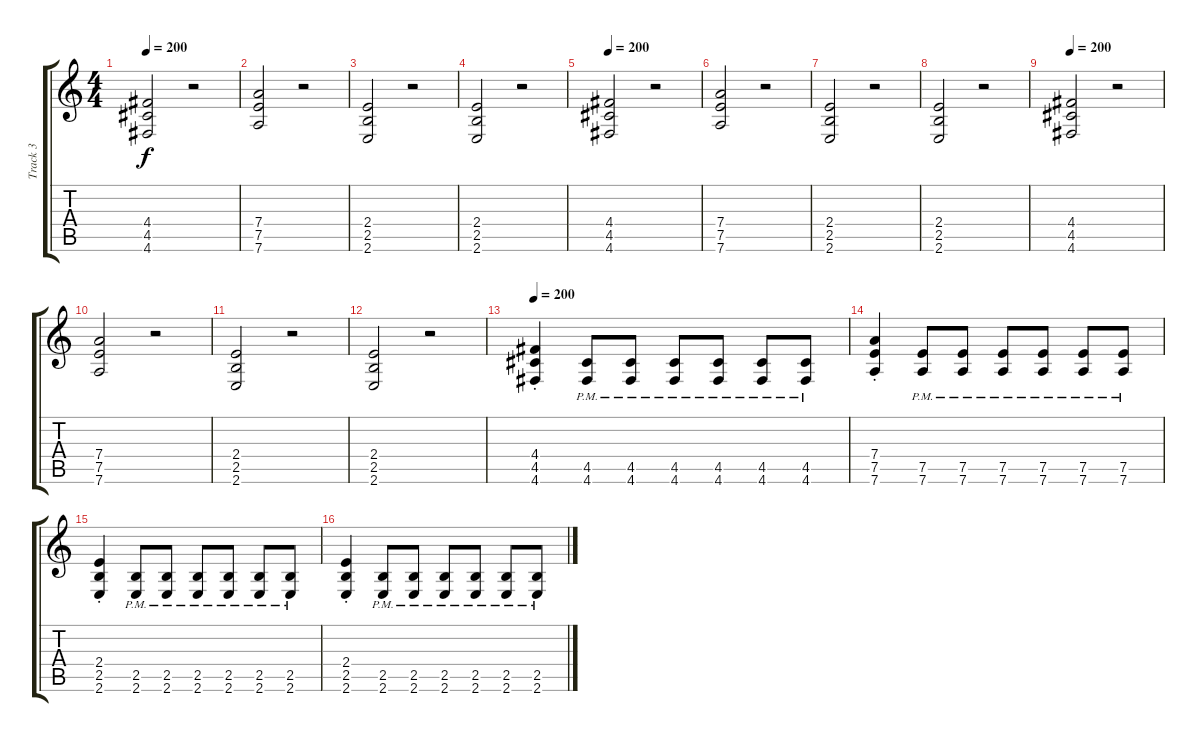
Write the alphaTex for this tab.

\track ("Track 3" "Track 3") {instrument distortionguitar}
\staff {score tabs}
\tuning (E4 B3 G3 D3 A2 D2) {hide}
\ts (4 4)
\tempo 200
\clef g2
\ks c
(4.4 4.5 4.6).2{dy f} r.2 |
(7.4 7.5 7.6).2 r.2 |
(2.4 2.5 2.6).2 r.2 |
(2.4 2.5 2.6).2 r.2 |
\tempo 200
(4.4 4.5 4.6).2 r.2 |
(7.4 7.5 7.6).2 r.2 |
(2.4 2.5 2.6).2 r.2 |
(2.4 2.5 2.6).2 r.2 |
\tempo 200
(4.4 4.5 4.6).2 r.2 |
(7.4 7.5 7.6).2 r.2 |
(2.4 2.5 2.6).2 r.2 |
(2.4 2.5 2.6).2 r.2 |
\tempo 200
(4.4 4.5{st} 4.6).4 (4.5{pm} 4.6{pm}).8 (4.5{pm} 4.6{pm}).8 (4.5{pm} 4.6{pm}).8 (4.5{pm} 4.6{pm}).8 (4.5{pm} 4.6{pm}).8 (4.5{pm} 4.6{pm}).8 |
(7.4 7.5{st} 7.6).4 (7.5{pm} 7.6{pm}).8 (7.5{pm} 7.6{pm}).8 (7.5{pm} 7.6{pm}).8 (7.5{pm} 7.6{pm}).8 (7.5{pm} 7.6{pm}).8 (7.5{pm} 7.6{pm}).8 |
(2.4 2.5 2.6{st}).4 (2.5{pm} 2.6{pm}).8 (2.5{pm} 2.6{pm}).8 (2.5{pm} 2.6{pm}).8 (2.5{pm} 2.6{pm}).8 (2.5{pm} 2.6{pm}).8 (2.5{pm} 2.6{pm}).8 |
(2.4 2.5{st} 2.6).4 (2.5{pm} 2.6{pm}).8 (2.5{pm} 2.6{pm}).8 (2.5{pm} 2.6{pm}).8 (2.5{pm} 2.6{pm}).8 (2.5{pm} 2.6{pm}).8 (2.5{pm} 2.6{pm}).8
